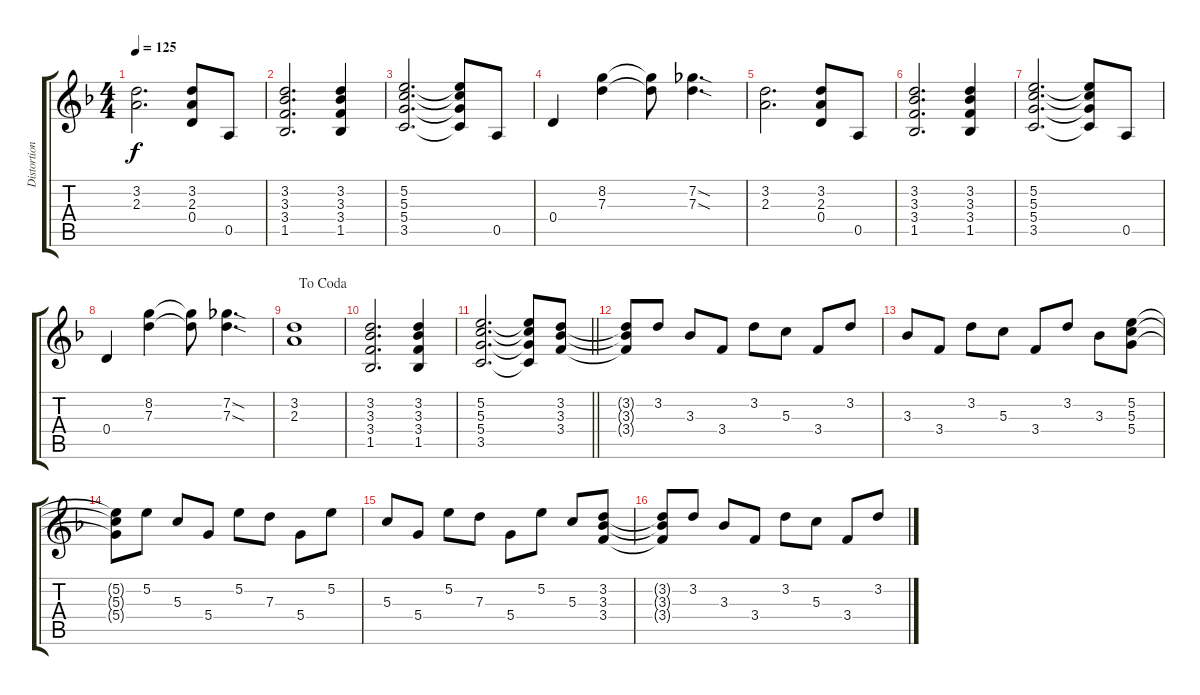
\track ("Distortion" "Distortion") {instrument distortionguitar}
\staff {score tabs}
\tuning (E4 B3 G3 D3 A2 E2) {hide}
\ts (4 4)
\tempo 125
\clef g2
\ks f
(3.2 2.3).2{d dy f} (3.2 2.3 0.4).8 0.5.8 |
(3.2 3.3 3.4 1.5).2{d} (3.2 3.3 3.4 1.5).4 |
(5.2 5.3 5.4 3.5).2{d} (5.2{t} 5.3{t} 5.4{t} 3.5{t}).8 0.5.8 |
0.4.4 (8.2 7.3).4 (8.2{t} 7.3{t}).8 (7.2{sod} 7.3{sod}).4{d} |
(3.2 2.3).2{d} (3.2 2.3 0.4).8 0.5.8 |
(3.2 3.3 3.4 1.5).2{d} (3.2 3.3 3.4 1.5).4 |
(5.2 5.3 5.4 3.5).2{d} (5.2{t} 5.3{t} 5.4{t} 3.5{t}).8 0.5.8 |
0.4.4 (8.2 7.3).4 (8.2{t} 7.3{t}).8 (7.2{sod} 7.3{sod}).4{d} |
\jump dacoda
(3.2 2.3).1 |
(3.2 3.3 3.4 1.5).2{d} (3.2 3.3 3.4 1.5).4 |
\barLineRight lightlight
(5.2 5.3 5.4 3.5).2{d} (5.2{t} 5.3{t} 5.4{t} 3.5{t}).8 (3.2 3.3 3.4).8 |
\section ("" " ")
(3.2{t} 3.3{t} 3.4{t}).8 3.2.8 3.3.8 3.4.8 3.2.8 5.3.8 3.4.8 3.2.8 |
3.3.8 3.4.8 3.2.8 5.3.8 3.4.8 3.2.8 3.3.8 (5.2 5.3 5.4).8 |
(5.2{t} 5.3{t} 5.4{t}).8 5.2.8 5.3.8 5.4.8 5.2.8 7.3.8 5.4.8 5.2.8 |
5.3.8 5.4.8 5.2.8 7.3.8 5.4.8 5.2.8 5.3.8 (3.2 3.3 3.4).8 |
(3.2{t} 3.3{t} 3.4{t}).8 3.2.8 3.3.8 3.4.8 3.2.8 5.3.8 3.4.8 3.2.8
